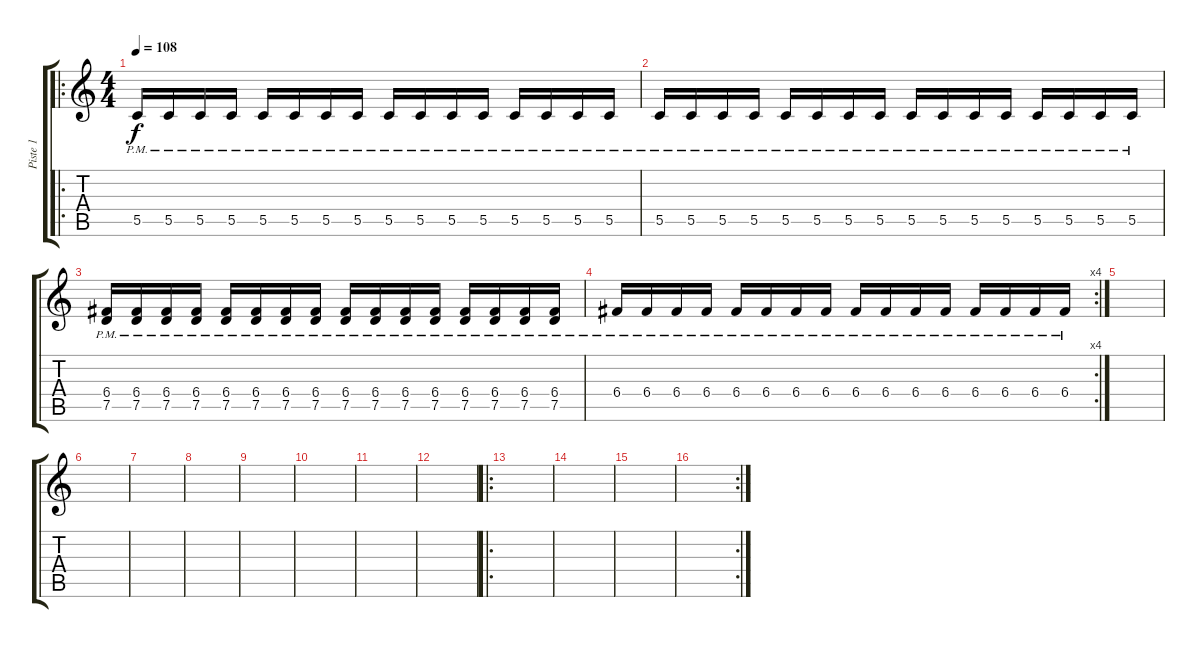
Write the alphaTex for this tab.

\track ("Piste 1" "Piste 1") {instrument electricguitarclean}
\staff {score tabs}
\tuning (D4 A3 F3 C3 G2 C2) {hide}
\ro
\ts (4 4)
\tempo 108
\clef g2
\ks c
5.5{pm}.16{dy f volume 14} 5.5{pm}.16 5.5{pm}.16 5.5{pm}.16 5.5{pm}.16 5.5{pm}.16 5.5{pm}.16 5.5{pm}.16 5.5{pm}.16 5.5{pm}.16 5.5{pm}.16 5.5{pm}.16 5.5{pm}.16 5.5{pm}.16 5.5{pm}.16 5.5{pm}.16 |
5.5{pm}.16{volume 14} 5.5{pm}.16 5.5{pm}.16 5.5{pm}.16 5.5{pm}.16 5.5{pm}.16 5.5{pm}.16 5.5{pm}.16 5.5{pm}.16 5.5{pm}.16 5.5{pm}.16 5.5{pm}.16 5.5{pm}.16 5.5{pm}.16 5.5{pm}.16 5.5{pm}.16 |
(6.4{pm} 7.5).16 (6.4{pm} 7.5).16 (6.4{pm} 7.5).16 (6.4{pm} 7.5).16 (6.4{pm} 7.5).16 (6.4{pm} 7.5).16 (6.4{pm} 7.5).16 (6.4{pm} 7.5).16 (6.4{pm} 7.5).16 (6.4{pm} 7.5).16 (6.4{pm} 7.5).16 (6.4{pm} 7.5).16 (6.4{pm} 7.5).16 (6.4{pm} 7.5).16 (6.4{pm} 7.5).16 (6.4{pm} 7.5).16 |
\rc 4
6.4{pm}.16 6.4{pm}.16 6.4{pm}.16 6.4{pm}.16 6.4{pm}.16 6.4{pm}.16 6.4{pm}.16 6.4{pm}.16 6.4{pm}.16 6.4{pm}.16 6.4{pm}.16 6.4{pm}.16 6.4{pm}.16 6.4{pm}.16 6.4{pm}.16 6.4{pm}.16 |
|
|
|
|
|
|
|
|
\ro
|
|
|
\rc 2
